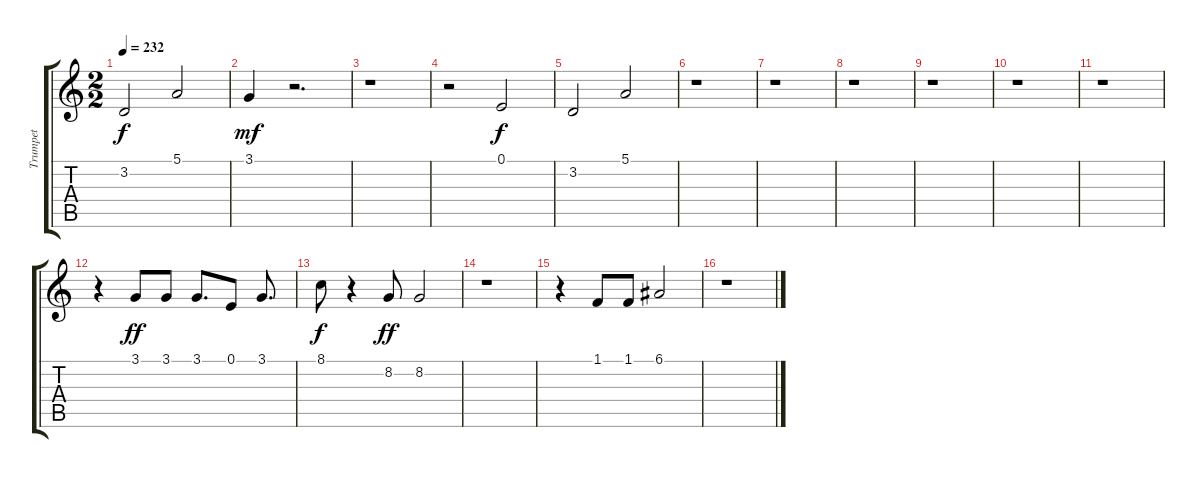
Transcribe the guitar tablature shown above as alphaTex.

\track ("Trumpet" "Trumpet") {instrument trumpet}
\staff {score tabs}
\tuning (E4 B3 G3 D3 A2 E2) {hide}
\ts (2 2)
\tempo 232
\clef g2
\ks c
3.2.2{dy f} 5.1.2 |
3.1.4{dy mf} r.2{d} |
r.1 |
r.2 0.1.2{dy f} |
3.2.2 5.1.2 |
r.1 |
r.1 |
r.1 |
r.1 |
r.1 |
r.1 |
r.4 3.1.8{dy ff} 3.1.8 3.1.8{d} 0.1.8 3.1.8{d} |
8.1.8{dy f} r.4 8.2.8{dy ff} 8.2.2 |
r.1 |
r.4 1.1.8 1.1.8 6.1.2 |
r.1
